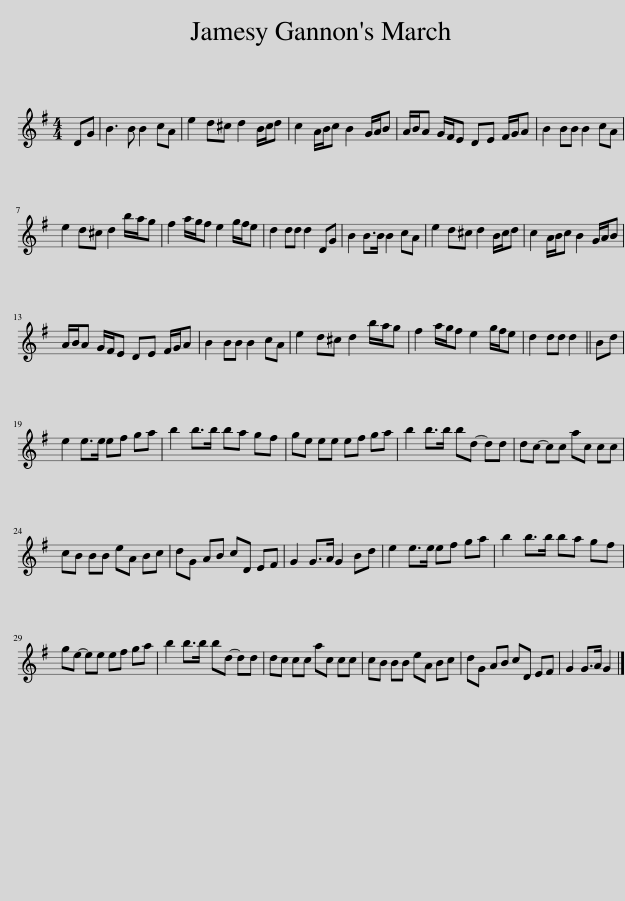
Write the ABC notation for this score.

X:1
L:1/8
M:4/4
I:linebreak $
K:G
V:1 treble
V:1
 DG | B3 B B2 cA | e2 d^c d2 B/c/d | c2 A/B/c B2 G/A/B | A/B/A G/F/E DE F/G/A | %5
 B2 BB B2 cA |$ e2 d^c d2 b/a/g | f2 a/g/f e2 g/f/e | d2 dd d2 DG | B2 B>B B2 cA | %10
 e2 d^c d2 B/c/d | c2 A/B/c B2 G/A/B |$ A/B/A G/F/E DE F/G/A | B2 BB B2 cA | e2 d^c d2 b/a/g | %15
 f2 a/g/f e2 g/f/e | d2 dd d2 || Bd |$ e2 e>e ef ga | b2 b>b ba gf | %20
 ge ee ef ga | b2 b>b bd- dd | dc- cc ac cc |$ cB BB eA Bc | dG AB cD EF | %25
 G2 G>A G2 Bd | e2 e>e ef ga | b2 b>b ba gf |$ ge- ee ef ga | b2 b>b bd- dd | %30
 dc cc ac cc | cB BB eA Bc | dG AB cD EF | G2 G>A G2 |] %34
